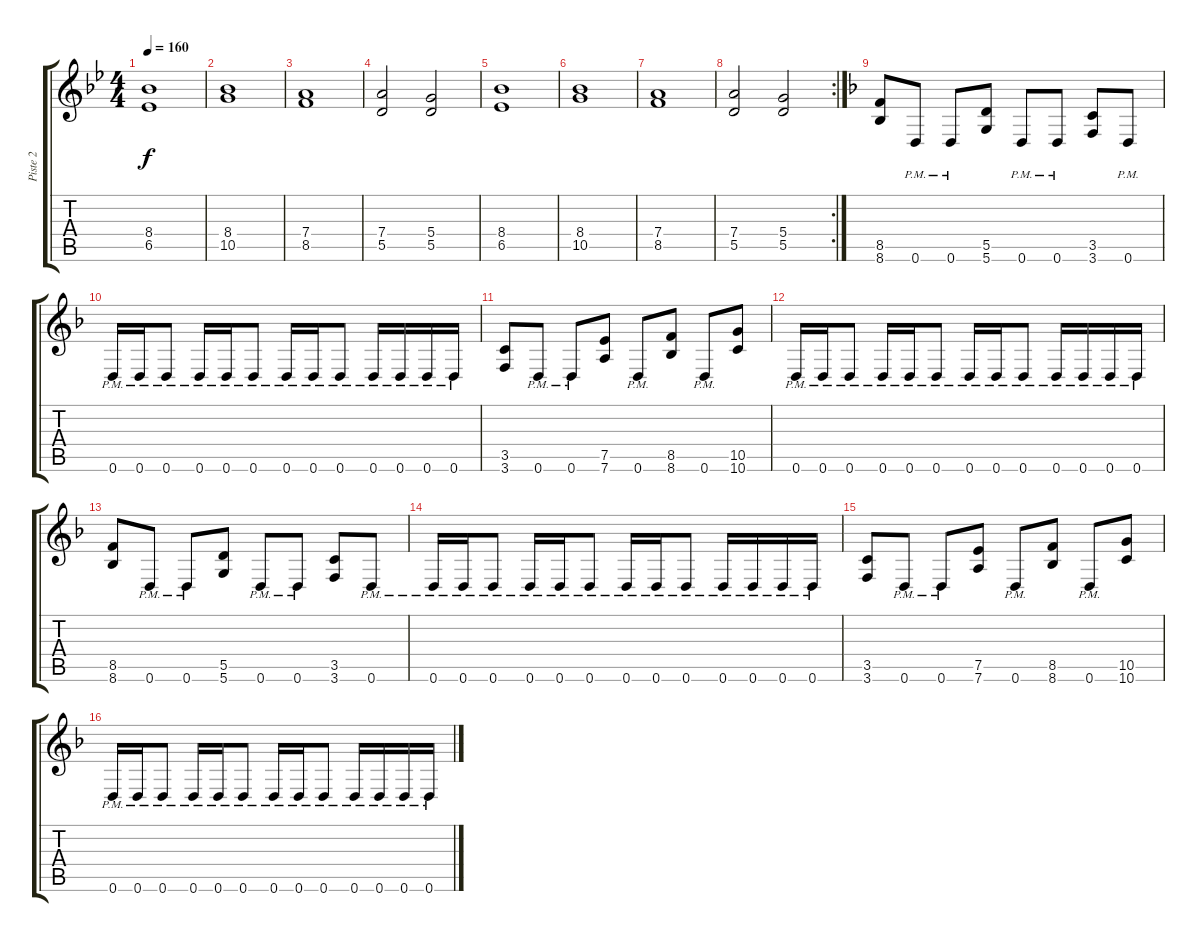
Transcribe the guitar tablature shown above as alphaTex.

\track ("Piste 2" "Piste 2") {instrument distortionguitar}
\staff {score tabs}
\tuning (E4 B3 G3 D3 A2 D2) {hide}
\ts (4 4)
\tempo 160
\clef g2
\ks bb
(8.4 6.5).1{dy f} |
(8.4 10.5).1 |
(7.4 8.5).1 |
(7.4 5.5).2 (5.4 5.5).2 |
(8.4 6.5).1 |
(8.4 10.5).1 |
(7.4 8.5).1 |
\rc 2
(7.4 5.5).2 (5.4 5.5).2 |
\ks f
(8.5 8.6).8 0.6{pm}.8 0.6{pm}.8 (5.5 5.6).8 0.6{pm}.8 0.6{pm}.8 (3.5 3.6).8 0.6{pm}.8 |
0.6{pm}.16 0.6{pm}.16 0.6{pm}.8 0.6{pm}.16 0.6{pm}.16 0.6{pm}.8 0.6{pm}.16 0.6{pm}.16 0.6{pm}.8 0.6{pm}.16 0.6{pm}.16 0.6{pm}.16 0.6{pm}.16 |
(3.5 3.6).8 0.6{pm}.8 0.6{pm}.8 (7.5 7.6).8 0.6{pm}.8 (8.5 8.6).8 0.6{pm}.8 (10.5 10.6).8 |
0.6{pm}.16 0.6{pm}.16 0.6{pm}.8 0.6{pm}.16 0.6{pm}.16 0.6{pm}.8 0.6{pm}.16 0.6{pm}.16 0.6{pm}.8 0.6{pm}.16 0.6{pm}.16 0.6{pm}.16 0.6{pm}.16 |
(8.5 8.6).8 0.6{pm}.8 0.6{pm}.8 (5.5 5.6).8 0.6{pm}.8 0.6{pm}.8 (3.5 3.6).8 0.6{pm}.8 |
0.6{pm}.16 0.6{pm}.16 0.6{pm}.8 0.6{pm}.16 0.6{pm}.16 0.6{pm}.8 0.6{pm}.16 0.6{pm}.16 0.6{pm}.8 0.6{pm}.16 0.6{pm}.16 0.6{pm}.16 0.6{pm}.16 |
(3.5 3.6).8 0.6{pm}.8 0.6{pm}.8 (7.5 7.6).8 0.6{pm}.8 (8.5 8.6).8 0.6{pm}.8 (10.5 10.6).8 |
0.6{pm}.16 0.6{pm}.16 0.6{pm}.8 0.6{pm}.16 0.6{pm}.16 0.6{pm}.8 0.6{pm}.16 0.6{pm}.16 0.6{pm}.8 0.6{pm}.16 0.6{pm}.16 0.6{pm}.16 0.6{pm}.16
